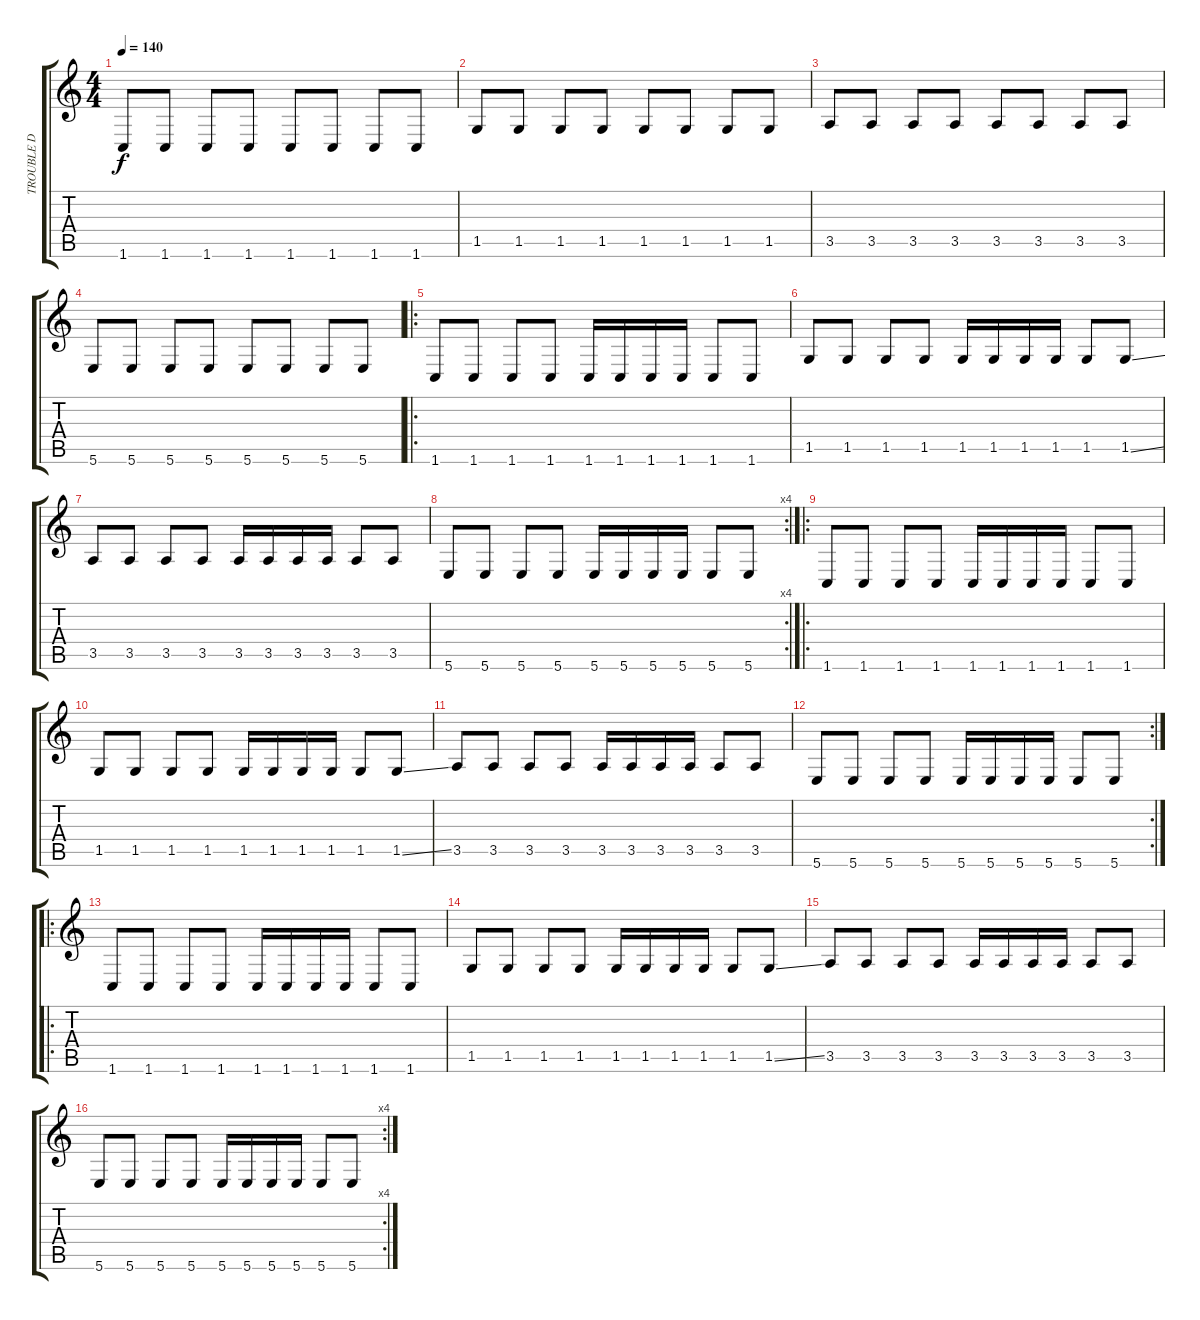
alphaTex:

\track ("TROUBLE D" "TROUBLE D") {instrument electricbassfinger}
\staff {score tabs}
\tuning (Db4 Ab3 E3 B2 Gb2 B1) {hide}
\ts (4 4)
\tempo 140
\clef g2
\ks c
1.6.8{dy f} 1.6.8 1.6.8 1.6.8 1.6.8 1.6.8 1.6.8 1.6.8 |
1.5.8 1.5.8 1.5.8 1.5.8 1.5.8 1.5.8 1.5.8 1.5.8 |
3.5.8 3.5.8 3.5.8 3.5.8 3.5.8 3.5.8 3.5.8 3.5.8 |
5.6.8 5.6.8 5.6.8 5.6.8 5.6.8 5.6.8 5.6.8 5.6.8 |
\ro
1.6.8 1.6.8 1.6.8 1.6.8 1.6.16 1.6.16 1.6.16 1.6.16 1.6.8 1.6.8 |
1.5.8 1.5.8 1.5.8 1.5.8 1.5.16 1.5.16 1.5.16 1.5.16 1.5.8 1.5{ss}.8 |
3.5.8 3.5.8 3.5.8 3.5.8 3.5.16 3.5.16 3.5.16 3.5.16 3.5.8 3.5.8 |
\rc 4
5.6.8 5.6.8 5.6.8 5.6.8 5.6.16 5.6.16 5.6.16 5.6.16 5.6.8 5.6.8 |
\ro
1.6.8 1.6.8 1.6.8 1.6.8 1.6.16 1.6.16 1.6.16 1.6.16 1.6.8 1.6.8 |
1.5.8 1.5.8 1.5.8 1.5.8 1.5.16 1.5.16 1.5.16 1.5.16 1.5.8 1.5{ss}.8 |
3.5.8 3.5.8 3.5.8 3.5.8 3.5.16 3.5.16 3.5.16 3.5.16 3.5.8 3.5.8 |
\rc 2
5.6.8 5.6.8 5.6.8 5.6.8 5.6.16 5.6.16 5.6.16 5.6.16 5.6.8 5.6.8 |
\ro
1.6.8 1.6.8 1.6.8 1.6.8 1.6.16 1.6.16 1.6.16 1.6.16 1.6.8 1.6.8 |
1.5.8 1.5.8 1.5.8 1.5.8 1.5.16 1.5.16 1.5.16 1.5.16 1.5.8 1.5{ss}.8 |
3.5.8 3.5.8 3.5.8 3.5.8 3.5.16 3.5.16 3.5.16 3.5.16 3.5.8 3.5.8 |
\rc 4
5.6.8 5.6.8 5.6.8 5.6.8 5.6.16 5.6.16 5.6.16 5.6.16 5.6.8 5.6.8
